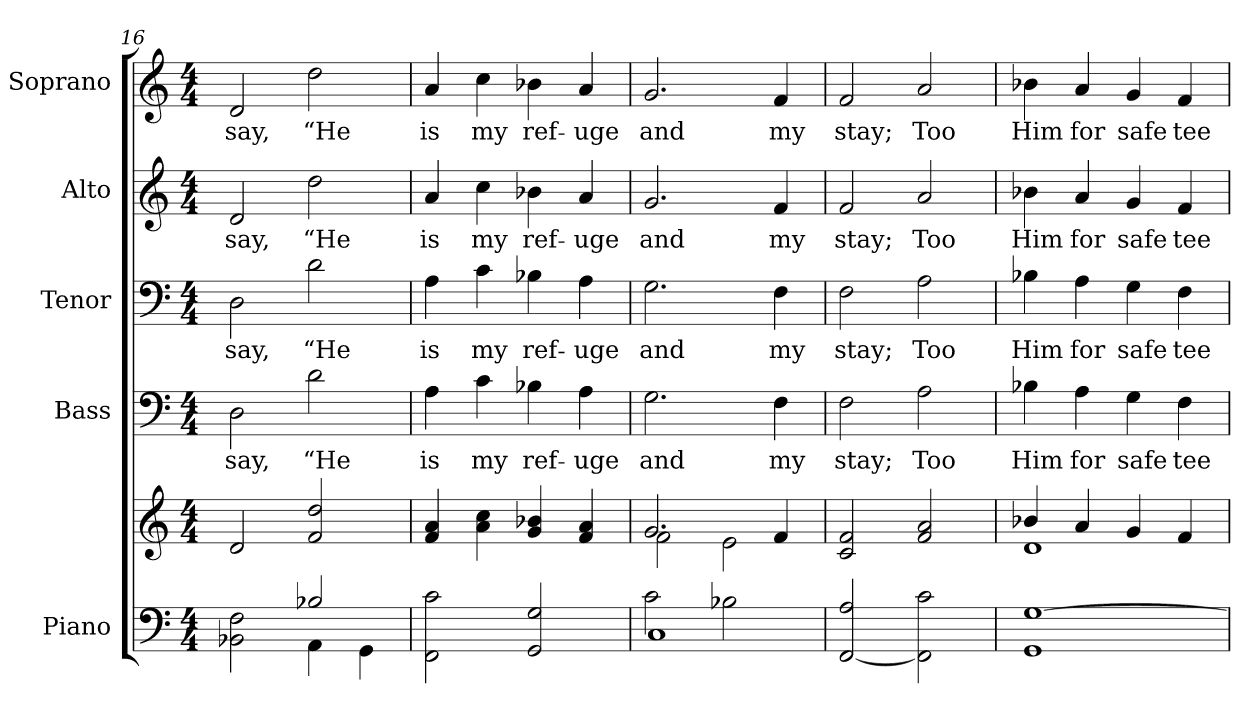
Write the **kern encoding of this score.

**kern	**kern	**kern	**text	**kern	**text	**kern	**text	**kern	**text
*part5	*part5	*part4	*part4	*part3	*part3	*part2	*part2	*part1	*part1
*staff6	*staff5	*staff4	*staff4	*staff3	*staff3	*staff2	*staff2	*staff1	*staff1
*I"Piano	*	*I"Bass	*	*I"Tenor	*	*I"Alto	*	*I"Soprano	*
*I'Pno.	*	*I'B.	*	*I'T.	*	*I'A.	*	*I'S.	*
*clefF4	*clefG2	*clefF4	*	*clefF4	*	*clefG2	*	*clefG2	*
*k[]	*k[]	*k[]	*	*k[]	*	*k[]	*	*k[]	*
*C:	*C:	*C:	*	*C:	*	*C:	*	*C:	*
*M4/4	*M4/4	*M4/4	*	*M4/4	*	*M4/4	*	*M4/4	*
=16	=16	=16	=16	=16	=16	=16	=16	=16	=16
*^	*	*	*	*	*	*	*	*	*
!	!	!	!	!LO:LY:b:color=#000000	!	!	!	!	!	!
!	!	!	!	!	!	!LO:LY:b:color=#000000	!	!	!	!
!	!	!	!	!	!	!	!	!LO:LY:b:color=#000000	!	!
!	!	!	!	!	!	!	!	!	!	!LO:LY:b:color=#000000
2BB-Xi\ 2Fi	2ryy	2di/	2Di\	say,	2Di\	say,	2di/	say,	2di/	say,
!	!	!	!	!LO:LY:b:color=#000000	!	!	!	!	!	!
!	!	!	!	!	!	!LO:LY:b:color=#000000	!	!	!	!
!	!	!	!	!	!	!	!	!LO:LY:b:color=#000000	!	!
!	!	!	!	!	!	!	!	!	!	!LO:LY:b:color=#000000
2B-Xi/	4AAi\	2fi/ 2ddi	2di\	“He	2di\	“He	2ddi\	“He	2ddi\	“He
.	4GGi\	.	.	.	.	.	.	.	.	.
*v	*v	*	*	*	*	*	*	*	*	*
!!LO:PB:g=z
=17	=17	=17	=17	=17	=17	=17	=17	=17	=17
*^	*	*	*	*	*	*	*	*	*
!	!	!	!	!LO:LY:b:color=#000000	!	!	!	!	!	!
*v	*v	*	*	*	*	*	*	*	*	*
*^	*	*	*	*	*	*	*	*	*
!	!	!	!	!	!	!LO:LY:b:color=#000000	!	!	!	!
*v	*v	*	*	*	*	*	*	*	*	*
*^	*	*	*	*	*	*	*	*	*
!	!	!	!	!	!	!	!	!LO:LY:b:color=#000000	!	!
*v	*v	*	*	*	*	*	*	*	*	*
*^	*	*	*	*	*	*	*	*	*
!	!	!	!	!	!	!	!	!	!	!LO:LY:b:color=#000000
*v	*v	*	*	*	*	*	*	*	*	*
2FFi\ 2ci	4fi/ 4ai	4Ai\	is	4Ai\	is	4ai/	is	4ai/	is
!	!	!	!LO:LY:b:color=#000000	!	!	!	!	!	!
!	!	!	!	!	!LO:LY:b:color=#000000	!	!	!	!
!	!	!	!	!	!	!	!LO:LY:b:color=#000000	!	!
!	!	!	!	!	!	!	!	!	!LO:LY:b:color=#000000
.	4ai\ 4cci	4ci\	my	4ci\	my	4cci\	my	4cci\	my
!	!	!	!LO:LY:b:color=#000000	!	!	!	!	!	!
!	!	!	!	!	!LO:LY:b:color=#000000	!	!	!	!
!	!	!	!	!	!	!	!LO:LY:b:color=#000000	!	!
!	!	!	!	!	!	!	!	!	!LO:LY:b:color=#000000
2GGi/ 2Gi	4gi/ 4b-Xi	4B-Xi\	ref-	4B-Xi\	ref-	4b-Xi\	ref-	4b-Xi\	ref-
!	!	!	!LO:LY:b:color=#000000	!	!	!	!	!	!
!	!	!	!	!	!LO:LY:b:color=#000000	!	!	!	!
!	!	!	!	!	!	!	!LO:LY:b:color=#000000	!	!
!	!	!	!	!	!	!	!	!	!LO:LY:b:color=#000000
.	4fi/ 4ai	4Ai\	-uge	4Ai\	-uge	4ai/	-uge	4ai/	-uge
=18	=18	=18	=18	=18	=18	=18	=18	=18	=18
*^	*^	*	*	*	*	*	*	*	*
!	!	!	!	!	!LO:LY:b:color=#000000	!	!	!	!	!	!
!	!	!	!	!	!	!	!LO:LY:b:color=#000000	!	!	!	!
!	!	!	!	!	!	!	!	!	!LO:LY:b:color=#000000	!	!
!	!	!	!	!	!	!	!	!	!	!	!LO:LY:b:color=#000000
2ci\	1Ci	2.gi/	2fi\	2.Gi\	and	2.Gi\	and	2.gi/	and	2.gi/	and
2B-Xi\	.	.	2ei\	.	.	.	.	.	.	.	.
!	!	!	!	!	!LO:LY:b:color=#000000	!	!	!	!	!	!
!	!	!	!	!	!	!	!LO:LY:b:color=#000000	!	!	!	!
!	!	!	!	!	!	!	!	!	!LO:LY:b:color=#000000	!	!
!	!	!	!	!	!	!	!	!	!	!	!LO:LY:b:color=#000000
.	.	4fi/	.	4Fi\	my	4Fi\	my	4fi/	my	4fi/	my
*v	*v	*	*	*	*	*	*	*	*	*	*
*	*v	*v	*	*	*	*	*	*	*	*
=19	=19	=19	=19	=19	=19	=19	=19	=19	=19
!	!	!	!LO:LY:b:color=#000000	!	!	!	!	!	!
!	!	!	!	!	!LO:LY:b:color=#000000	!	!	!	!
!	!	!	!	!	!	!	!LO:LY:b:color=#000000	!	!
!	!	!	!	!	!	!	!	!	!LO:LY:b:color=#000000
[<2FFi/ 2Ai	2ci/ 2fi	2Fi\	stay;	2Fi\	stay;	2fi/	stay;	2fi/	stay;
!	!	!	!LO:LY:b:color=#000000	!	!	!	!	!	!
!	!	!	!	!	!LO:LY:b:color=#000000	!	!	!	!
!	!	!	!	!	!	!	!LO:LY:b:color=#000000	!	!
!	!	!	!	!	!	!	!	!	!LO:LY:b:color=#000000
2FFi\] 2ci	2fi/ 2ai	2Ai\	Too	2Ai\	Too	2ai/	Too	2ai/	Too
=20	=20	=20	=20	=20	=20	=20	=20	=20	=20
*	*^	*	*	*	*	*	*	*	*
!	!	!	!	!LO:LY:b:color=#000000	!	!	!	!	!	!
!	!	!	!	!	!	!LO:LY:b:color=#000000	!	!	!	!
!	!	!	!	!	!	!	!	!LO:LY:b:color=#000000	!	!
!	!	!	!	!	!	!	!	!	!	!LO:LY:b:color=#000000
1GGi [>1Gi	4b-Xi/	1di	4B-Xi\	Him	4B-Xi\	Him	4b-Xi\	Him	4b-Xi\	Him
!	!	!	!	!LO:LY:b:color=#000000	!	!	!	!	!	!
!	!	!	!	!	!	!LO:LY:b:color=#000000	!	!	!	!
!	!	!	!	!	!	!	!	!LO:LY:b:color=#000000	!	!
!	!	!	!	!	!	!	!	!	!	!LO:LY:b:color=#000000
.	4ai/	.	4Ai\	for	4Ai\	for	4ai/	for	4ai/	for
!	!	!	!	!LO:LY:b:color=#000000	!	!	!	!	!	!
!	!	!	!	!	!	!LO:LY:b:color=#000000	!	!	!	!
!	!	!	!	!	!	!	!	!LO:LY:b:color=#000000	!	!
!	!	!	!	!	!	!	!	!	!	!LO:LY:b:color=#000000
.	4gi/	.	4Gi\	safe	4Gi\	safe	4gi/	safe	4gi/	safe
!	!	!	!	!LO:LY:b:color=#000000	!	!	!	!	!	!
!	!	!	!	!	!	!LO:LY:b:color=#000000	!	!	!	!
!	!	!	!	!	!	!	!	!LO:LY:b:color=#000000	!	!
!	!	!	!	!	!	!	!	!	!	!LO:LY:b:color=#000000
.	4fi/	.	4Fi\	tee	4Fi\	tee	4fi/	tee	4fi/	tee
*	*v	*v	*	*	*	*	*	*	*	*
=	=	=	=	=	=	=	=	=	=
*-	*-	*-	*-	*-	*-	*-	*-	*-	*-
